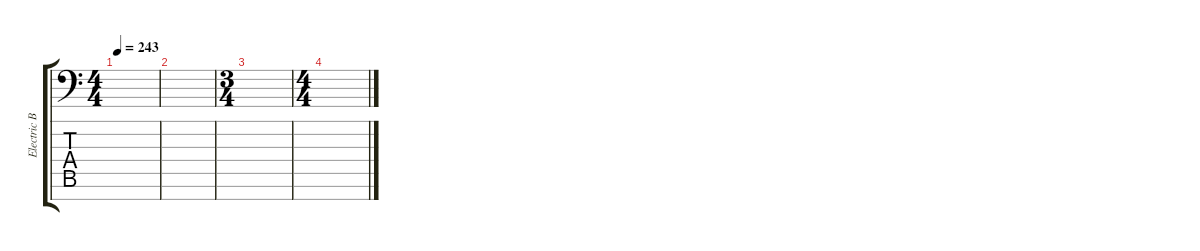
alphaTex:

\track ("Electric Bass (finger)" "Electric B") {instrument overdrivenguitar}
\staff {score tabs}
\tuning (G2 D2 A1 E1 B0 C-1 C-1) {hide}
\ts (4 4)
\tempo 243
\clef f4
\ks c
|
|
\ts (3 4)
|
\ts (4 4)
